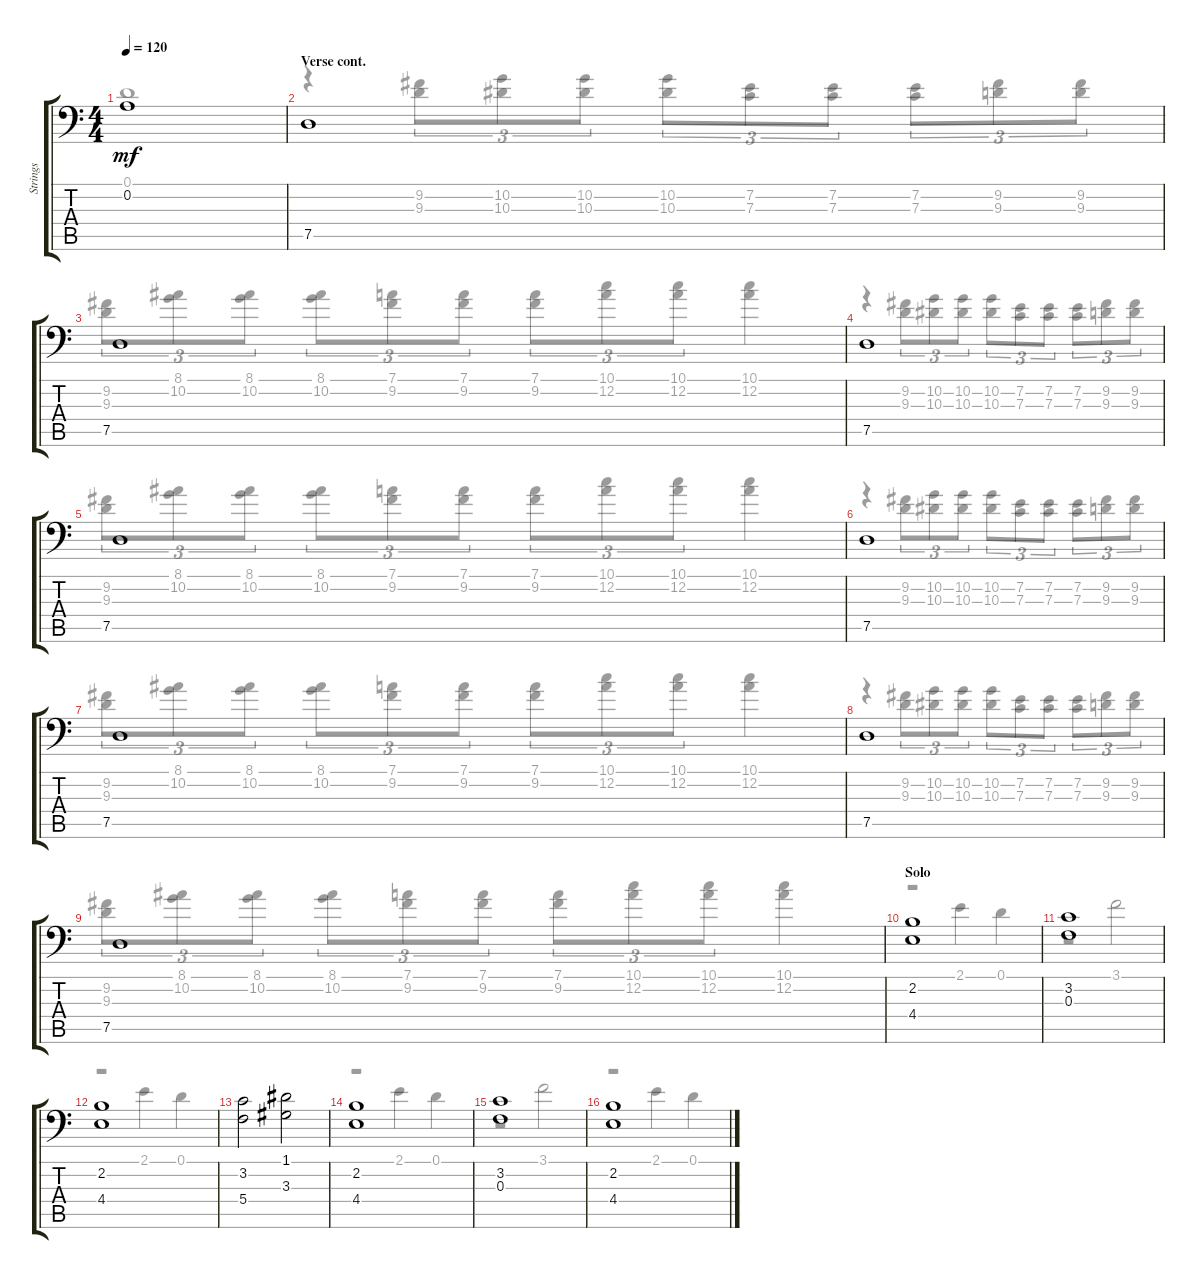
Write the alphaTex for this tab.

\track ("Strings" "Strings") {instrument cello}
\staff {score tabs}
\tuning (D4 A3 F3 C3 G2 C2) {hide}
\voice
\ts (4 4)
\tempo 120
\clef f4
\ks aminor
0.2.1{dy mf} |
\section ("" "Verse cont.")
7.5.1 |
7.5.1 |
7.5.1 |
7.5.1 |
7.5.1 |
7.5.1 |
7.5.1 |
7.5.1 |
\section ("" "Solo")
(2.2 4.4).1 |
(3.2 0.3).1 |
(2.2 4.4).1 |
(3.2 5.4).2 (1.1 3.3).2 |
(2.2 4.4).1 |
(3.2 0.3).1 |
(2.2 4.4).1
\voice
\clef f4
\ottava regular
\simile none
\ks aminor
0.1{t}.1{dy mf} |
r.4 (9.2 9.3).8{tu (3 2)} (10.2 10.3).8{tu (3 2)} (10.2 10.3).8{tu (3 2)} (10.2 10.3).8{tu (3 2)} (7.2 7.3).8{tu (3 2)} (7.2 7.3).8{tu (3 2)} (7.2 7.3).8{tu (3 2)} (9.2 9.3).8{tu (3 2)} (9.2 9.3).8{tu (3 2)} |
(9.2 9.3).8{tu (3 2)} (8.1 10.2).8{tu (3 2)} (8.1 10.2).8{tu (3 2)} (8.1 10.2).8{tu (3 2)} (7.1 9.2).8{tu (3 2)} (7.1 9.2).8{tu (3 2)} (7.1 9.2).8{tu (3 2)} (10.1 12.2).8{tu (3 2)} (10.1 12.2).8{tu (3 2)} (10.1 12.2).4 |
r.4 (9.2 9.3).8{tu (3 2)} (10.2 10.3).8{tu (3 2)} (10.2 10.3).8{tu (3 2)} (10.2 10.3).8{tu (3 2)} (7.2 7.3).8{tu (3 2)} (7.2 7.3).8{tu (3 2)} (7.2 7.3).8{tu (3 2)} (9.2 9.3).8{tu (3 2)} (9.2 9.3).8{tu (3 2)} |
(9.2 9.3).8{tu (3 2)} (8.1 10.2).8{tu (3 2)} (8.1 10.2).8{tu (3 2)} (8.1 10.2).8{tu (3 2)} (7.1 9.2).8{tu (3 2)} (7.1 9.2).8{tu (3 2)} (7.1 9.2).8{tu (3 2)} (10.1 12.2).8{tu (3 2)} (10.1 12.2).8{tu (3 2)} (10.1 12.2).4 |
r.4 (9.2 9.3).8{tu (3 2)} (10.2 10.3).8{tu (3 2)} (10.2 10.3).8{tu (3 2)} (10.2 10.3).8{tu (3 2)} (7.2 7.3).8{tu (3 2)} (7.2 7.3).8{tu (3 2)} (7.2 7.3).8{tu (3 2)} (9.2 9.3).8{tu (3 2)} (9.2 9.3).8{tu (3 2)} |
(9.2 9.3).8{tu (3 2)} (8.1 10.2).8{tu (3 2)} (8.1 10.2).8{tu (3 2)} (8.1 10.2).8{tu (3 2)} (7.1 9.2).8{tu (3 2)} (7.1 9.2).8{tu (3 2)} (7.1 9.2).8{tu (3 2)} (10.1 12.2).8{tu (3 2)} (10.1 12.2).8{tu (3 2)} (10.1 12.2).4 |
r.4 (9.2 9.3).8{tu (3 2)} (10.2 10.3).8{tu (3 2)} (10.2 10.3).8{tu (3 2)} (10.2 10.3).8{tu (3 2)} (7.2 7.3).8{tu (3 2)} (7.2 7.3).8{tu (3 2)} (7.2 7.3).8{tu (3 2)} (9.2 9.3).8{tu (3 2)} (9.2 9.3).8{tu (3 2)} |
(9.2 9.3).8{tu (3 2)} (8.1 10.2).8{tu (3 2)} (8.1 10.2).8{tu (3 2)} (8.1 10.2).8{tu (3 2)} (7.1 9.2).8{tu (3 2)} (7.1 9.2).8{tu (3 2)} (7.1 9.2).8{tu (3 2)} (10.1 12.2).8{tu (3 2)} (10.1 12.2).8{tu (3 2)} (10.1 12.2).4 |
r.2 2.1.4 0.1.4 |
r.2 3.1.2 |
r.2 2.1.4 0.1.4 |
|
r.2 2.1.4 0.1.4 |
r.2 3.1.2 |
r.2 2.1.4 0.1.4
